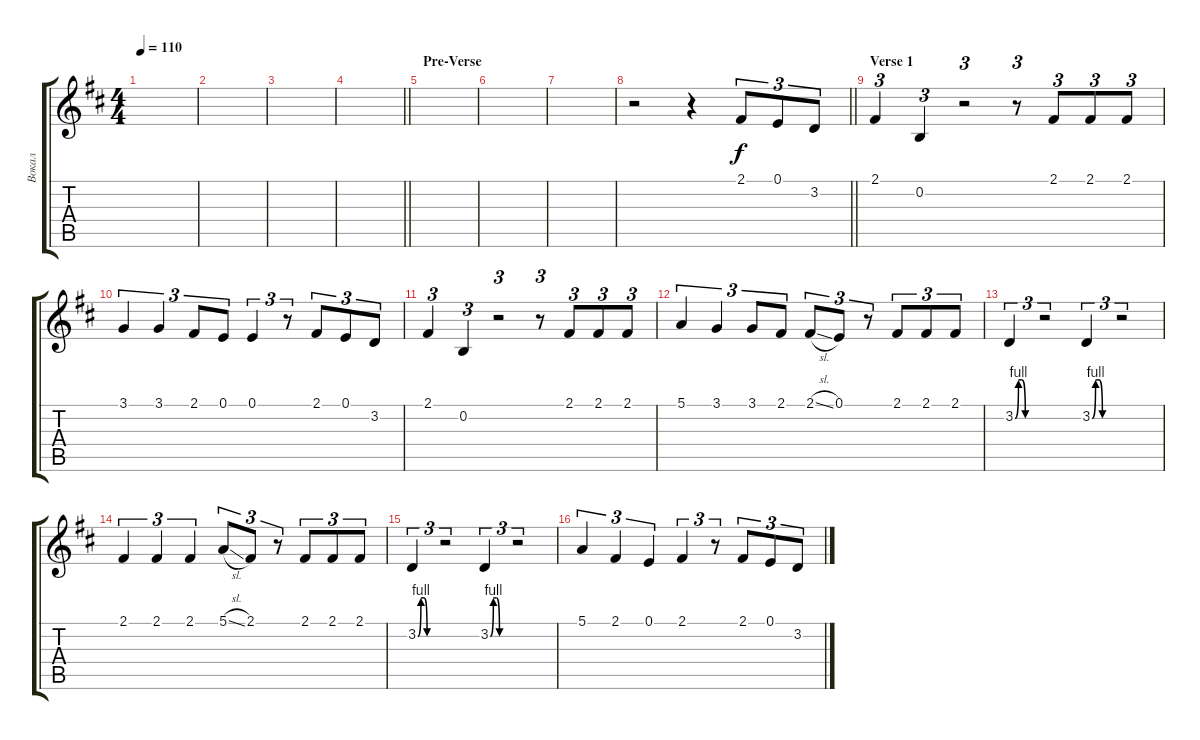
\track ("Вокал" "Вокал") {instrument fx7echoes}
\staff {score tabs}
\tuning (E4 B3 G3 D3 A2 E2) {hide}
\ts (4 4)
\tempo 110
\clef g2
\ks bminor
|
|
|
\barLineRight lightlight
|
\section ("" "Pre-Verse")
|
|
|
\barLineRight lightlight
r.2 r.4 2.1.8{tu (3 2)} 0.1.8{tu (3 2)} 3.2.8{tu (3 2)} |
\section ("" "Verse 1")
2.1.4{tu (3 2)} 0.2.4{tu (3 2)} r.2{tu (3 2)} r.8{tu (3 2)} 2.1.8{tu (3 2)} 2.1.8{tu (3 2)} 2.1.8{tu (3 2)} |
3.1.4{tu (3 2)} 3.1.4{tu (3 2)} 2.1.8{tu (3 2)} 0.1.8{tu (3 2)} 0.1.4{tu (3 2)} r.8{tu (3 2)} 2.1.8{tu (3 2)} 0.1.8{tu (3 2)} 3.2.8{tu (3 2)} |
2.1.4{tu (3 2)} 0.2.4{tu (3 2)} r.2{tu (3 2)} r.8{tu (3 2)} 2.1.8{tu (3 2)} 2.1.8{tu (3 2)} 2.1.8{tu (3 2)} |
5.1.4{tu (3 2)} 3.1.4{tu (3 2)} 3.1.8{tu (3 2)} 2.1.8{tu (3 2)} 2.1{sl}.8{tu (3 2)} 0.1.8{tu (3 2)} r.8{tu (3 2)} 2.1.8{tu (3 2)} 2.1.8{tu (3 2)} 2.1.8{tu (3 2)} |
3.2{be (custom 0 0 10 4 20 4 30 0 60 0)}.4{tu (3 2)} r.2{tu (3 2)} 3.2{be (custom 0 0 10 4 20 4 30 0 60 0)}.4{tu (3 2)} r.2{tu (3 2)} |
2.1.4{tu (3 2)} 2.1.4{tu (3 2)} 2.1.4{tu (3 2)} 5.1{sl}.8{tu (3 2)} 2.1.8{tu (3 2)} r.8{tu (3 2)} 2.1.8{tu (3 2)} 2.1.8{tu (3 2)} 2.1.8{tu (3 2)} |
3.2{be (custom 0 0 10 4 20 4 30 0 60 0)}.4{tu (3 2)} r.2{tu (3 2)} 3.2{be (custom 0 0 10 4 20 4 30 0 60 0)}.4{tu (3 2)} r.2{tu (3 2)} |
5.1.4{tu (3 2)} 2.1.4{tu (3 2)} 0.1.4{tu (3 2)} 2.1.4{tu (3 2)} r.8{tu (3 2)} 2.1.8{tu (3 2)} 0.1.8{tu (3 2)} 3.2.8{tu (3 2)}
